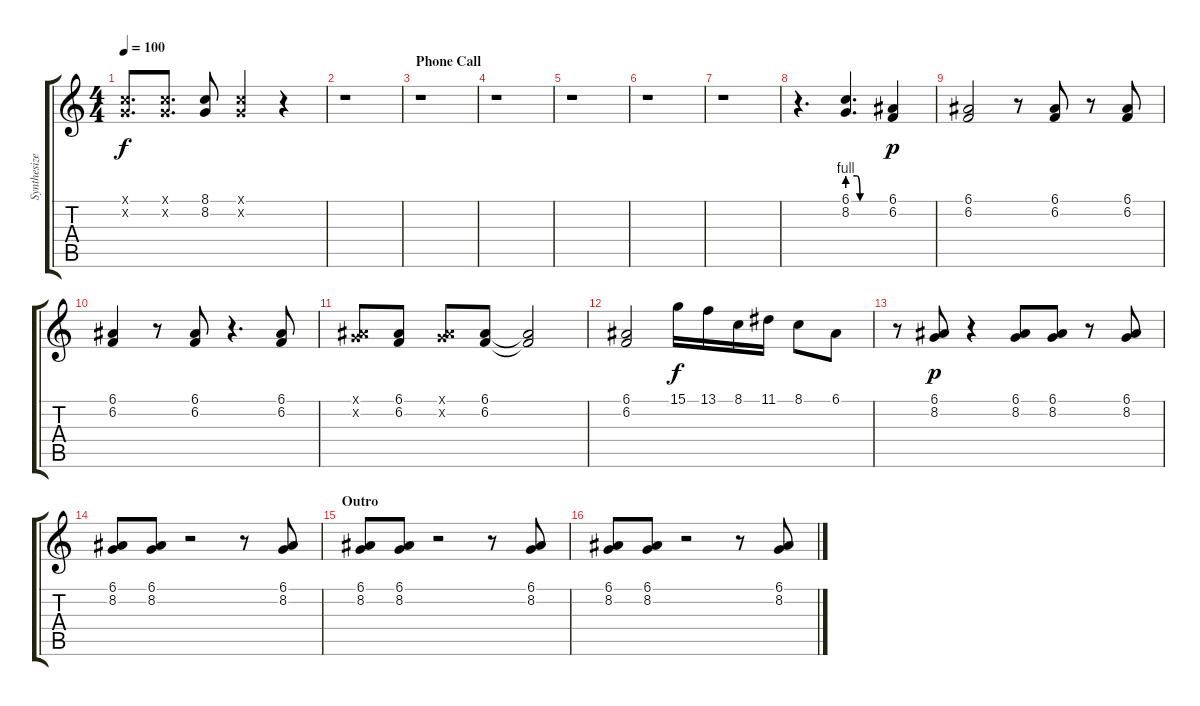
\track ("Synthesizer (Bill)" "Synthesize") {instrument pad5bowed}
\staff {score tabs}
\tuning (E4 B3 G3 D3 A2 E2) {hide}
\ts (4 4)
\tempo 100
\clef g2
\ks c
(8.1{x} 8.2{x}).8{d dy f} (8.1{x} 8.2{x}).8{d} (8.1 8.2).8 (8.1{x} 8.2{x}).4 r.4 |
r.1 |
\section ("" "Phone Call")
r.1 |
r.1 |
r.1 |
r.1 |
r.1 |
r.4{d} (6.1{be (custom 0 4 15 4 20 0 60 0)} 8.2).4{d} (6.1 6.2).4{dy p} |
(6.1 6.2).2 r.8 (6.1 6.2).8 r.8 (6.1 6.2).8 |
(6.1 6.2).4 r.8 (6.1 6.2).8 r.4{d} (6.1 6.2).8 |
(6.1{x} 8.2{x}).8 (6.1 6.2).8 (6.1{x} 8.2{x}).8 (6.1 6.2).8 (6.1{t} 6.2{t}).2 |
(6.1 6.2).2 15.1.16{dy f} 13.1.16 8.1.16 11.1.16 8.1.8 6.1.8 |
r.8 (6.1 8.2).8{dy p} r.4 (6.1 8.2).8 (6.1 8.2).8 r.8 (6.1 8.2).8 |
(6.1 8.2).8 (6.1 8.2).8 r.2 r.8 (6.1 8.2).8 |
\section ("" "Outro")
(6.1 8.2).8 (6.1 8.2).8 r.2 r.8 (6.1 8.2).8 |
(6.1 8.2).8 (6.1 8.2).8 r.2 r.8 (6.1 8.2).8
